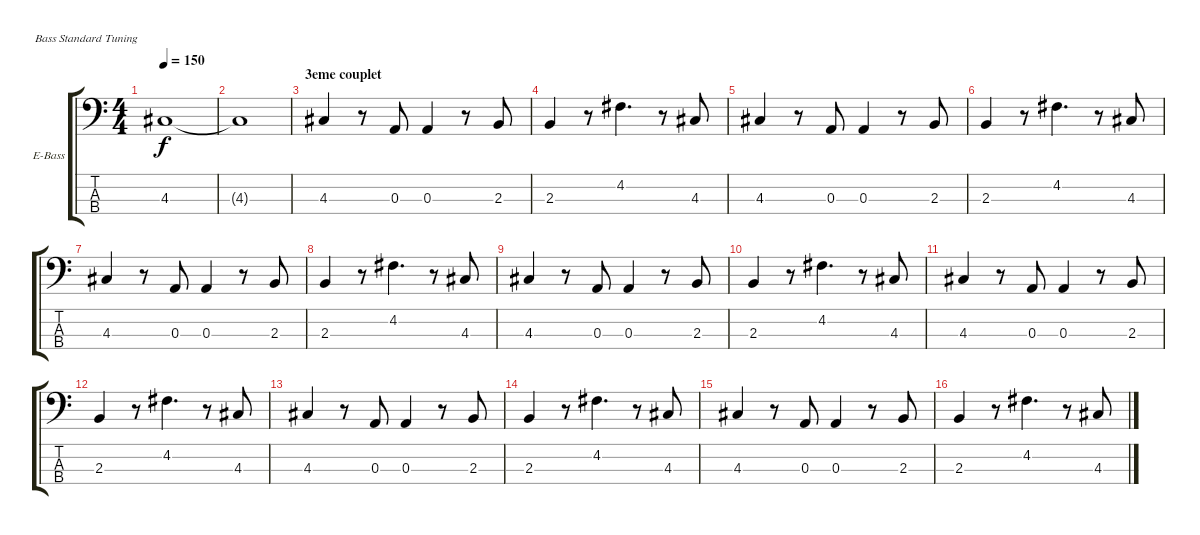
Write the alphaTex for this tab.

\bracketExtendMode groupsimilarinstruments
\firstSystemTrackNameOrientation horizontal
\otherSystemsTrackNameOrientation horizontal
\track ("Basse" "E-Bass") {instrument electricbasspick}
\staff {score tabs}
\tuning (G2 D2 A1 E1)
\ts (4 4)
\tempo 150
\clef f4
\ks c
4.3.1{dy f} |
4.3{t}.1 |
\section ("" "3eme couplet")
4.3.4 r.8 0.3.8 0.3.4 r.8 2.3.8 |
2.3.4 r.8 4.2.4{d} r.8 4.3.8 |
4.3.4 r.8 0.3.8 0.3.4 r.8 2.3.8 |
2.3.4 r.8 4.2.4{d} r.8 4.3.8 |
4.3.4 r.8 0.3.8 0.3.4 r.8 2.3.8 |
2.3.4 r.8 4.2.4{d} r.8 4.3.8 |
4.3.4 r.8 0.3.8 0.3.4 r.8 2.3.8 |
2.3.4 r.8 4.2.4{d} r.8 4.3.8 |
4.3.4 r.8 0.3.8 0.3.4 r.8 2.3.8 |
2.3.4 r.8 4.2.4{d} r.8 4.3.8 |
4.3.4 r.8 0.3.8 0.3.4 r.8 2.3.8 |
2.3.4 r.8 4.2.4{d} r.8 4.3.8 |
4.3.4 r.8 0.3.8 0.3.4 r.8 2.3.8 |
2.3.4 r.8 4.2.4{d} r.8 4.3.8
